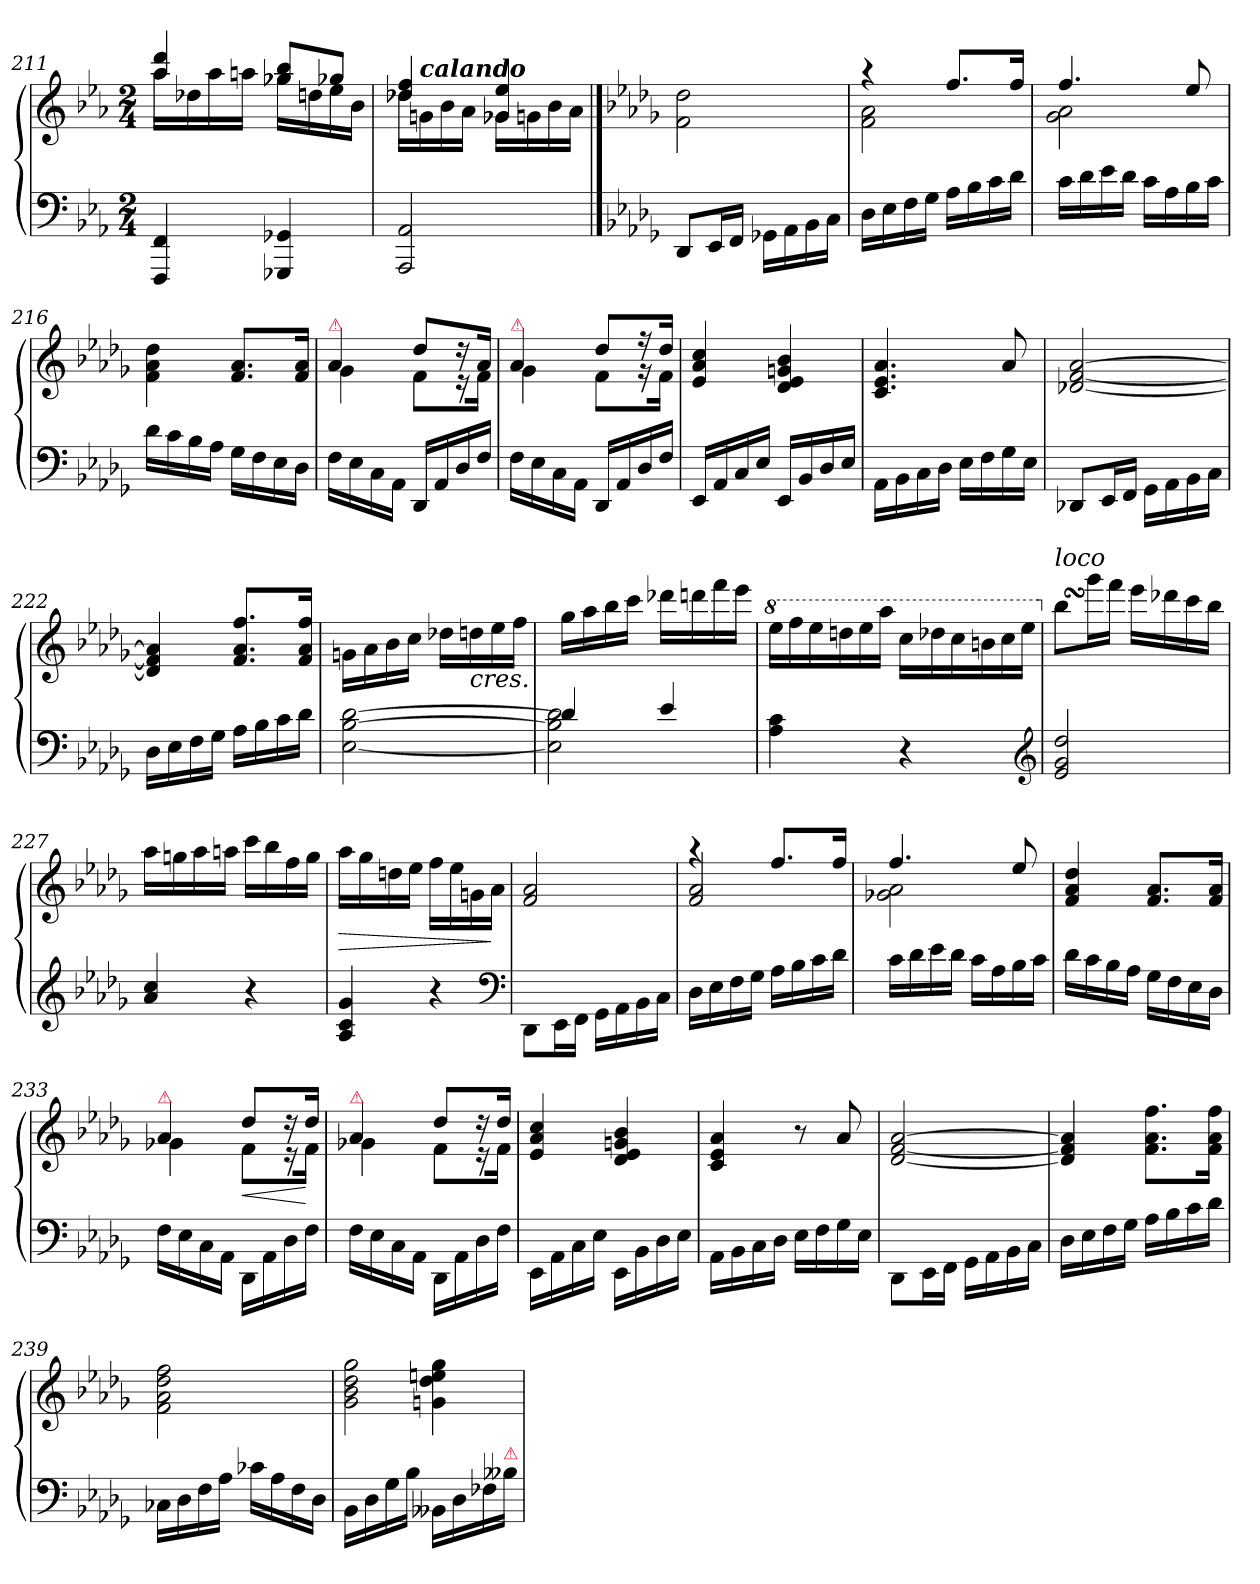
**kern	**kern	**dynam
*part1	*part1	*part1
*staff2	*staff1	*staff1/2
*clefF4	*clefG2	*
*k[b-e-a-]	*k[b-e-a-]	*
*M2/4	*M2/4	*
=211	=211	=211
*	*^	*
4FFF/ 4FF/	4aa-/ 4ddd/	16aa-LL	.
.	.	16dd-X	.
.	.	16aa-	.
.	.	16aanJJ	.
4GGG-X/ 4GG-X/	8gg-X 8bb-L	16gg-XLL	.
.	.	16ddn	.
.	8gg-XJ	16ee-	.
.	.	16b-JJ	.
=212	=212	=212	=212
2AAA-/ 2AA-/	4dd-X/ 4ff/	16dd-XLL	.
!	!	!LO:TX:a:Bi:t=calando	!
.	.	16gn	.
.	.	16b-	.
.	.	16a-JJ	.
.	4g-X/ 4ee-/	16g-XLL	.
.	.	16gn	.
.	.	16b-	.
.	.	16a-JJ	.
*	*v	*v	*
==213	==213	==213
*k[b-e-a-d-g-]	*k[b-e-a-d-g-]	*
*	*^	*
!	!LO:TX:a:Bi:t=dolce e legato	!	!
*	*v	*v	*
8DD-/L	2f\ 2dd-\	.
16EE-L	.	.
16FFJJ	.	.
16GG-X\LL	.	.
16AA-	.	.
16BB-	.	.
16CJJ	.	.
=214	=214	=214
*	*^	*
16D-\LL	4raa	2f\ 2a-\	.
16E-	.	.	.
16F	.	.	.
16G-JJ	.	.	.
16A-\LL	8.ff/L	.	.
16B-	.	.	.
16c	.	.	.
16d-JJ	16ffJk	.	.
=215	=215	=215	=215
16c\LL	4.ff/	2g-\ 2a-\	.
16d-	.	.	.
16e-	.	.	.
16d-JJ	.	.	.
16c\LL	.	.	.
16A-	.	.	.
16B-	8ee-/	.	.
16cJJ	.	.	.
*	*v	*v	*
=216	=216	=216
16d-\LL	4f\ 4a-\ 4dd-\	.
16c	.	.
16B-	.	.
16A-JJ	.	.
16G-\LL	8.f/ 8.a-/L	.
16F	.	.
16E-	.	.
16D-JJ	16f 16a-Jk	.
=217	=217	=217
*	*^	*
!	!LO:TX:a:color=crimson:t=⚠	!	!
16F\LL	4a-/	4g-\	.
16E-	.	.	.
16C	.	.	.
16AA-JJ	.	.	.
16DD-/LL	8dd-L	8fL	.
16AA-	.	.	.
16D-	16rdd	16re	.
16FJJ	16a-Jk	16fJk	.
=218	=218	=218	=218
!	!LO:TX:a:color=crimson:t=⚠	!	!
16F\LL	4a-/	4g-\	.
16E-	.	.	.
16C	.	.	.
16AA-JJ	.	.	.
16DD-/LL	8dd-L	8fL	.
16AA-	.	.	.
16D-	16rff	16rg	.
16FJJ	16dd-Jk	16fJk	.
*	*v	*v	*
=219	=219	=219
16EE-/LL	4e-/ 4a-/ 4cc/	.
16AA-	.	.
16C	.	.
16E-JJ	.	.
16EE-/LL	4d-/ 4e-/ 4gn/ 4b-/	.
16BB-	.	.
16D-	.	.
16E-JJ	.	.
=220	=220	=220
16AA-\LL	4.c/ 4.e-/ 4.a-/	.
16BB-	.	.
16C	.	.
16D-JJ	.	.
16E-\LL	.	.
16F	.	.
16G-	8a-/	.
16E-JJ	.	.
=221	=221	=221
8DD-X/L	[2d-X [2f [2a-	.
16EE-L	.	.
16FFJJ	.	.
16GG-\LL	.	.
16AA-	.	.
16BB-	.	.
16CJJ	.	.
=222	=222	=222
16D-\LL	4d-] 4f] 4a-]	.
16E-	.	.
16F	.	.
16G-JJ	.	.
16A-\LL	8.f/ 8.a-/ 8.ff/L	.
16B-	.	.
16c	.	.
16d-JJ	16f 16a- 16ffJk	.
=223	=223	=223
[2E-\ [2B-\ [2d-\	16gn\LL	.
.	16a-	.
.	16b-	.
.	16ccJJ	.
.	16dd-X\LL	.
!	!LO:TX:b:i:t=cres.	!
.	16ddn	.
.	16ee-	.
.	16ffJJ	.
=224	=224	=224
!LO:TX:a:color=crimson:t=⚠	!	!
!LO:N:vis=2	!	!
*^	*	*
4d-]	2E-]\ 2B-]\ 2d-\	16gg-\LL	.
.	.	16aa-	.
.	.	16bb-	.
.	.	16cccJJ	.
4e-/	.	16ddd-X\LL	.
.	.	16dddn	.
.	.	16fff	.
.	.	16eee-JJ	.
*v	*v	*	*
=225	=225	=225
*	*8va	*
*	*Xtuplet	*
4A-\ 4c\	24eee-\LL	.
.	24fff	.
.	24eee-	.
.	24dddn	.
.	24eee-	.
.	24aaa-JJ	.
4r	24ccc\LL	.
.	24ddd-X	.
.	24ccc	.
.	24bbn	.
.	24ccc	.
.	24eee-JJ	.
*clefG2	*	*
=226	=226	=226
*	*X8va	*
!	!LO:TX:a:i:t=loco	!
2e-/ 2g-/ 2dd-/	8bb-SSSL	.
.	16ggg-L	.
.	16fffJJ	.
.	16eee-LL	.
.	16ddd-X	.
.	16ccc	.
.	16bb-JJ	.
=227	=227	=227
4a-/ 4cc/	16aa-\LL	.
.	16ggn	.
.	16aa-	.
.	16aanJJ	.
4r	16ccc\LL	.
.	16bb-	.
.	16ff	.
.	16ggJJ	.
=228	=228	=228
!	!	!LO:HP:b
4A-/ 4c/ 4g-/	16aa-\LL	>
.	16gg-	.
.	16ddn	.
.	16ee-JJ	.
4r	16ff\LL	.
.	16ee-	.
.	16gn	.
.	16a-JJ	]
*clefF4	*	*
=229	=229	=229
8DD-\L	2f/ 2a-/	.
16EE-L	.	.
16FFJJ	.	.
16GG-\LL	.	.
16AA-	.	.
16BB-	.	.
16CJJ	.	.
=230	=230	=230
*	*^	*
16D-\LL	4raa	2f/ 2a-/	.
16E-	.	.	.
16F	.	.	.
16G-JJ	.	.	.
16A-\LL	8.ff/L	.	.
16B-	.	.	.
16c	.	.	.
16d-JJ	16ffJk	.	.
=231	=231	=231	=231
16c\LL	4.ff/	2g-X\ 2a-\	.
16d-	.	.	.
16e-	.	.	.
16d-JJ	.	.	.
16c\LL	.	.	.
16A-	.	.	.
16B-	8ee-/	.	.
16cJJ	.	.	.
*	*v	*v	*
=232	=232	=232
16d-\LL	4f/ 4a-/ 4dd-/	.
16c	.	.
16B-	.	.
16A-JJ	.	.
16G-\LL	8.f/ 8.a-/L	.
16F	.	.
16E-	.	.
16D-JJ	16f 16a-Jk	.
=233	=233	=233
*	*^	*
!	!LO:TX:a:color=crimson:t=⚠	!	!
16F\LL	4a-/	4g-X\	.
16E-	.	.	.
16C	.	.	.
16AA-JJ	.	.	.
!	!	!	!LO:HP:b
16DD-\LL	8dd-/L	8fL	<
16AA-	.	.	.
16D-	16rdd	16re	.
16FJJ	16dd-Jk	16fJk	[
=234	=234	=234	=234
!	!LO:TX:a:color=crimson:t=⚠	!	!
16F\LL	4a-/	4g-X\	.
16E-	.	.	.
16C	.	.	.
16AA-JJ	.	.	.
16DD-\LL	8dd-/L	8fL	.
16AA-	.	.	.
16D-	16rdd	16re	.
16FJJ	16dd-Jk	16fJk	.
*	*v	*v	*
=235	=235	=235
16EE-\LL	4e-/ 4a-/ 4cc/	.
16AA-	.	.
16C	.	.
16E-JJ	.	.
16EE-\LL	4d-/ 4e-/ 4gn/ 4b-/	.
16BB-	.	.
16D-	.	.
16E-JJ	.	.
=236	=236	=236
16AA-\LL	4c/ 4e-/ 4a-/	.
16BB-	.	.
16C	.	.
16D-JJ	.	.
16E-\LL	8r	.
16F	.	.
16G-	8a-/	.
16E-JJ	.	.
=237	=237	=237
8DD-\L	[2d-/ [2f/ [2a-/	.
16EE-L	.	.
16FFJJ	.	.
16GG-\LL	.	.
16AA-	.	.
16BB-	.	.
16CJJ	.	.
=238	=238	=238
16D-\LL	4d-] 4f] 4a-]	.
16E-	.	.
16F	.	.
16G-JJ	.	.
16A-\LL	8.f\ 8.a-\ 8.ff\L	.
16B-	.	.
16c	.	.
16d-JJ	16f 16a- 16ffJk	.
=239	=239	=239
16C-X\LL	2f\ 2a-\ 2dd-\ 2ff\	.
16D-	.	.
16F	.	.
16A-JJ	.	.
16c-X\LL	.	.
16A-	.	.
16F	.	.
16D-JJ	.	.
=240	=240	=240
!	!LO:N:vis=2	!
16BB-\LL	4g-\ 4b-\ 4dd-\ 4gg-\	.
16D-	.	.
16G-	.	.
16B-JJ	.	.
16BB--X\LL	4gn\ 4dd-\ 4een\ 4gg-\	.
16D-	.	.
16F-X	.	.
!LO:TX:a:color=crimson:t=⚠	!	!
16B--XJJ	.	.
=	=	=
*-	*-	*-
